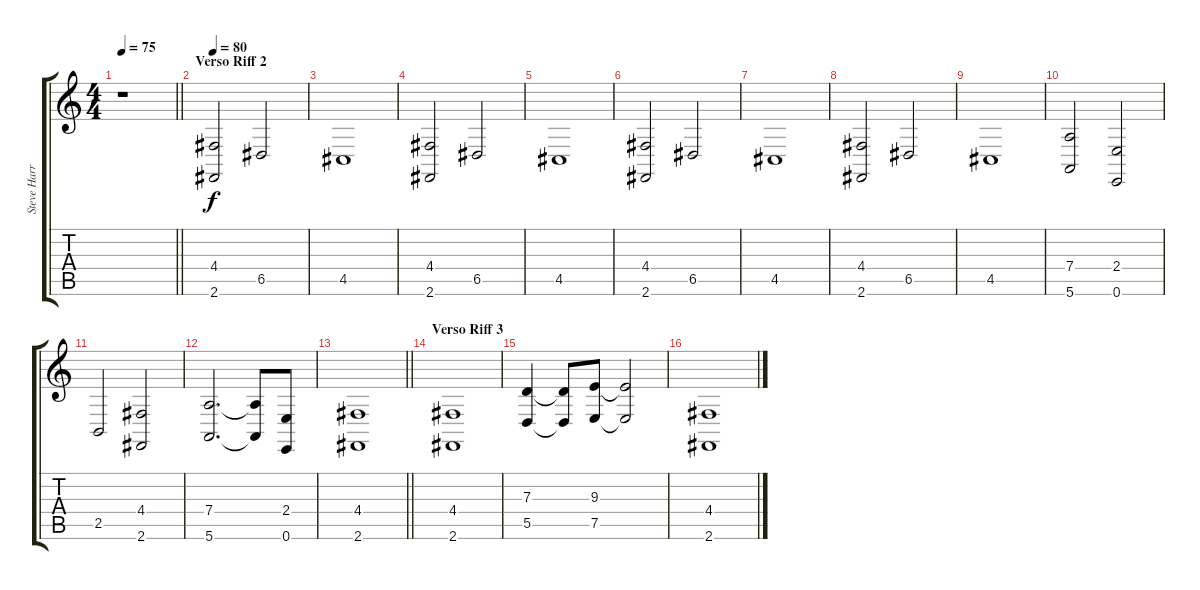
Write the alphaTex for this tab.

\track ("Steve Harris (Teclado)" "Steve Harr") {instrument stringensemble1}
\staff {score tabs}
\tuning (E4 B3 G3 D3 A2 E2) {hide}
\ts (4 4)
\tempo 75
\clef g2
\barLineRight lightlight
\ks c
r.1{dy f} |
\section ("" "Verso Riff 2")
\tempo 80
(4.4 2.6).2 6.5.2 |
4.5.1 |
(4.4 2.6).2 6.5.2 |
4.5.1 |
(4.4 2.6).2 6.5.2 |
4.5.1 |
(4.4 2.6).2 6.5.2 |
4.5.1 |
(7.4 5.6).2 (2.4 0.6).2 |
2.5.2 (4.4 2.6).2 |
(7.4 5.6).2{d} (7.4{t} 5.6{t}).8 (2.4 0.6).8 |
\barLineRight lightlight
(4.4 2.6).1 |
\section ("" "Verso Riff 3")
(4.4 2.6).1 |
(7.3 5.5).4 (7.3{t} 5.5{t}).8 (9.3 7.5).8 (9.3{t} 7.5{t}).2 |
(4.4 2.6).1
